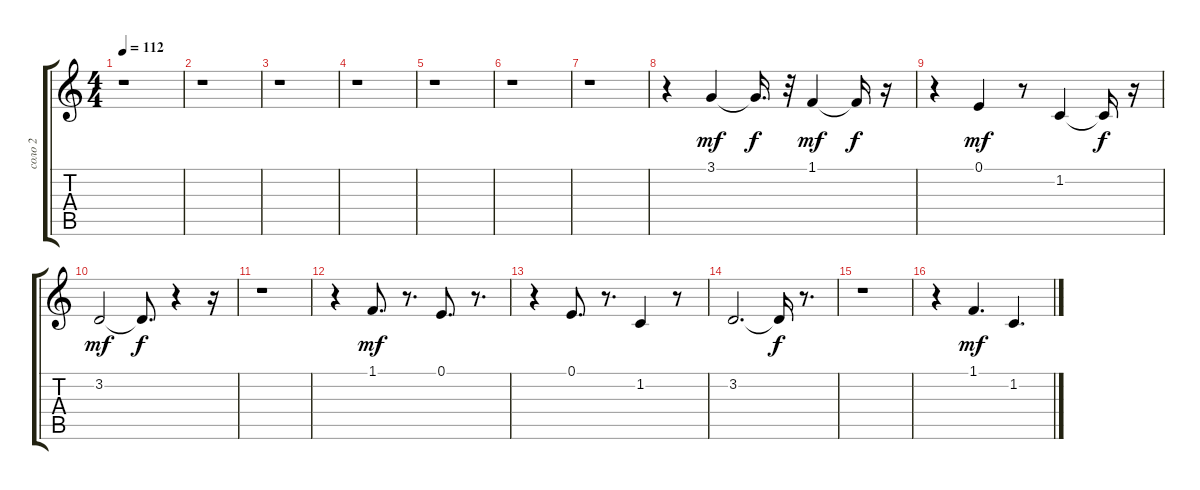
\track ("соло 2" "соло 2") {instrument glockenspiel}
\staff {score tabs}
\tuning (E4 B3 G3 D3 A2 E2) {hide}
\ts (4 4)
\tempo 112
\clef g2
\ks c
r.1{dy f} |
r.1 |
r.1 |
r.1 |
r.1 |
r.1 |
r.1 |
r.4 3.1.4{dy mf instrument musicbox} 3.1{t}.16{d dy f} r.32 1.1.4{dy mf} 1.1{t}.16{dy f} r.16 |
r.4 0.1.4{dy mf} r.8 1.2.4 1.2{t}.16{dy f} r.16 |
3.2.2{dy mf} 3.2{t}.8{d dy f} r.4 r.16 |
r.1 |
r.4 1.1.8{d dy mf} r.8{d} 0.1.8{d} r.8{d} |
r.4 0.1.8{d} r.8{d} 1.2.4 r.8 |
3.2.2{d} 3.2{t}.16{dy f} r.8{d} |
r.1 |
r.4 1.1.4{d dy mf} 1.2.4{d}
